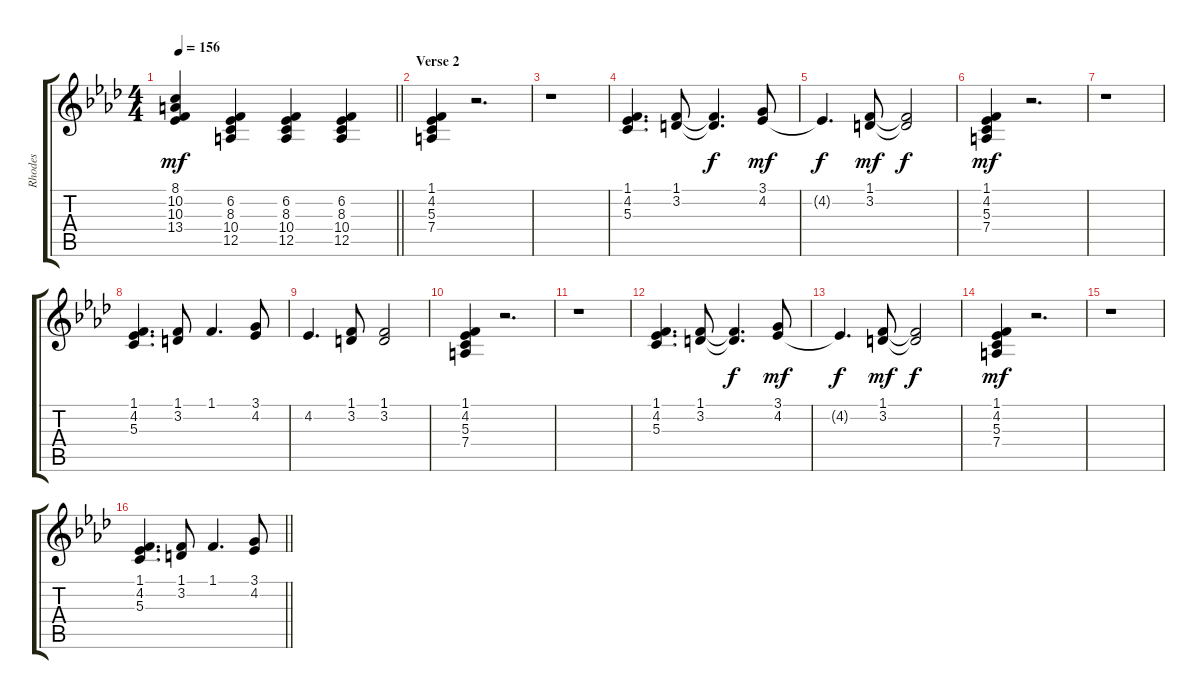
\track ("Rhodes" "Rhodes") {instrument electricpiano1}
\staff {score tabs}
\tuning (E4 B3 G3 D3 A2 E2) {hide}
\ts (4 4)
\tempo 156
\clef g2
\barLineRight lightlight
\ks fminor
(8.1 10.2 10.3 13.4).4{dy mf} (6.2 8.3 10.4 12.5).4 (6.2 8.3 10.4 12.5).4 (6.2 8.3 10.4 12.5).4 |
\section ("" "Verse 2")
(1.1 4.2 5.3 7.4).4 r.2{d} |
r.1 |
(1.1 4.2 5.3).4{d volume 8 instrument electricpiano1} (1.1 3.2).8 (1.1{t} 3.2{t}).4{d dy f} (3.1 4.2).8{dy mf} |
4.2{t}.4{d dy f} (1.1 3.2).8{dy mf} (1.1{t} 3.2{t}).2{dy f} |
(1.1 4.2 5.3 7.4).4{dy mf} r.2{d} |
r.1 |
(1.1 4.2 5.3).4{d volume 12 instrument electricpiano1} (1.1 3.2).8 1.1.4{d} (3.1 4.2).8 |
4.2.4{d} (1.1 3.2).8 (1.1 3.2).2 |
(1.1 4.2 5.3 7.4).4 r.2{d} |
r.1 |
(1.1 4.2 5.3).4{d volume 8 instrument electricpiano1} (1.1 3.2).8 (1.1{t} 3.2{t}).4{d dy f} (3.1 4.2).8{dy mf} |
4.2{t}.4{d dy f} (1.1 3.2).8{dy mf} (1.1{t} 3.2{t}).2{dy f} |
(1.1 4.2 5.3 7.4).4{dy mf} r.2{d} |
r.1 |
\barLineRight lightlight
(1.1 4.2 5.3).4{d volume 12 instrument electricpiano1} (1.1 3.2).8 1.1.4{d} (3.1 4.2).8
